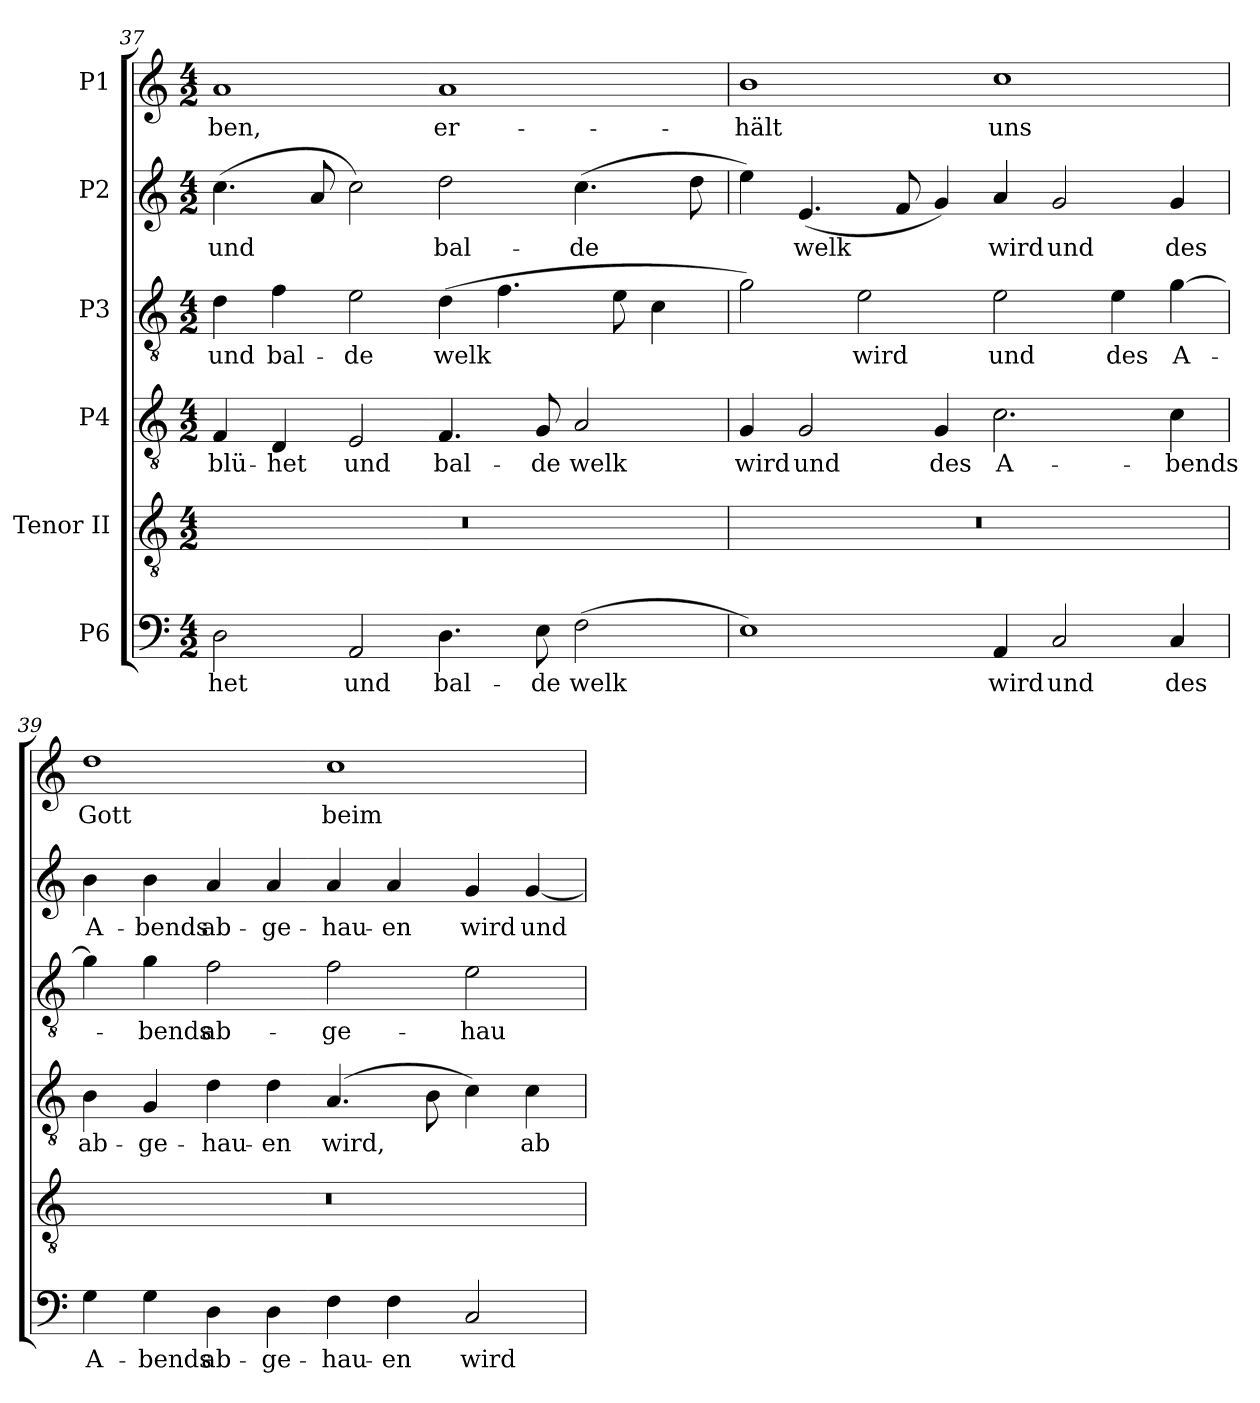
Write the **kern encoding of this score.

**kern	**text	**kern	**kern	**text	**kern	**text	**kern	**text	**kern	**text
*part6	*part6	*part5	*part4	*part4	*part3	*part3	*part2	*part2	*part1	*part1
*staff6	*staff6	*staff5	*staff4	*staff4	*staff3	*staff3	*staff2	*staff2	*staff1	*staff1
*I"P6	*	*I"Tenor II	*I"P4	*	*I"P3	*	*I"P2	*	*I"P1	*
*clefF4	*	*clefGv2	*clefGv2	*	*clefGv2	*	*clefG2	*	*clefG2	*
*	*	*ITrd7c12	*ITrd7c12	*	*ITrd7c12	*	*	*	*	*
*k[]	*	*k[]	*k[]	*	*k[]	*	*k[]	*	*k[]	*
*C:	*	*C:	*C:	*	*C:	*	*C:	*	*C:	*
*M4/2	*	*M4/2	*M4/2	*	*M4/2	*	*M4/2	*	*M4/2	*
=37	=37	=37	=37	=37	=37	=37	=37	=37	=37	=37
!	!LO:LY:b:color=#000000	!LO:N:vis=1	!	!	!	!	!	!	!	!
!	!	!	!	!LO:LY:b:color=#000000	!	!	!	!	!	!
!	!	!	!	!	!	!LO:LY:b:color=#000000	!	!	!	!
!	!	!	!	!	!	!	!	!LO:LY:b:color=#000000	!	!
!	!	!	!	!	!	!	!	!	!	!LO:LY:b:color=#000000
2Di\	-het	0r	4FFi/	blü-	4Di\	und	(4.cci\	und	1ai	-ben,
!	!	!	!	!LO:LY:b:color=#000000	!	!	!	!	!	!
!	!	!	!	!	!	!LO:LY:b:color=#000000	!	!	!	!
.	.	.	4DDi/	-het	4Fi\	bal-	.	.	.	.
.	.	.	.	.	.	.	8ai/	.	.	.
!	!LO:LY:b:color=#000000	!	!	!	!	!	!	!	!	!
!	!	!	!	!LO:LY:b:color=#000000	!	!	!	!	!	!
!	!	!	!	!	!	!LO:LY:b:color=#000000	!	!	!	!
2AAi/	und	.	2EEi/	und	2Ei\	-de	2cci\)	.	.	.
!	!LO:LY:b:color=#000000	!	!	!	!	!	!	!	!	!
!	!	!	!	!LO:LY:b:color=#000000	!	!	!	!	!	!
!	!	!	!	!	!	!LO:LY:b:color=#000000	!	!	!	!
!	!	!	!	!	!	!	!	!LO:LY:b:color=#000000	!	!
!	!	!	!	!	!	!	!	!	!	!LO:LY:b:color=#000000
4.Di\	bal-	.	4.FFi/	bal-	(4Di\	welk	2ddi\	bal-	1ai	er-
.	.	.	.	.	4.Fi\	.	.	.	.	.
!	!LO:LY:b:color=#000000	!	!	!	!	!	!	!	!	!
!	!	!	!	!LO:LY:b:color=#000000	!	!	!	!	!	!
8Ei\	-de	.	8GGi/	-de	.	.	.	.	.	.
!	!LO:LY:b:color=#000000	!	!	!	!	!	!	!	!	!
!	!	!	!	!LO:LY:b:color=#000000	!	!	!	!	!	!
!	!	!	!	!	!	!	!	!LO:LY:b:color=#000000	!	!
(2Fi\	welk	.	2AAi/	welk	.	.	(4.cci\	-de	.	.
.	.	.	.	.	8Ei\	.	.	.	.	.
.	.	.	.	.	4Ci\	.	.	.	.	.
.	.	.	.	.	.	.	8ddi\	.	.	.
=38	=38	=38	=38	=38	=38	=38	=38	=38	=38	=38
!	!	!LO:N:vis=1	!	!	!	!	!	!	!	!
!	!	!	!	!LO:LY:b:color=#000000	!	!	!	!	!	!
!	!	!	!	!	!	!	!	!	!	!LO:LY:b:color=#000000
1Ei)	.	0r	4GGi/	wird	2Gi\)	.	4eei\)	.	1bi	-hält
!	!	!	!	!LO:LY:b:color=#000000	!	!	!	!	!	!
!	!	!	!	!	!	!	!	!LO:LY:b:color=#000000	!	!
.	.	.	2GGi/	und	.	.	(4.ei/	welk	.	.
!	!	!	!	!	!	!LO:LY:b:color=#000000	!	!	!	!
.	.	.	.	.	2Ei\	wird	.	.	.	.
.	.	.	.	.	.	.	8fi/	.	.	.
!	!	!	!	!LO:LY:b:color=#000000	!	!	!	!	!	!
.	.	.	4GGi/	des	.	.	4gi/)	.	.	.
!	!LO:LY:b:color=#000000	!	!	!	!	!	!	!	!	!
!	!	!	!	!LO:LY:b:color=#000000	!	!	!	!	!	!
!	!	!	!	!	!	!LO:LY:b:color=#000000	!	!	!	!
!	!	!	!	!	!	!	!	!LO:LY:b:color=#000000	!	!
!	!	!	!	!	!	!	!	!	!	!LO:LY:b:color=#000000
4AAi/	wird	.	2.Ci\	A-	2Ei\	und	4ai/	wird	1cci	uns
!	!LO:LY:b:color=#000000	!	!	!	!	!	!	!	!	!
!	!	!	!	!	!	!	!	!LO:LY:b:color=#000000	!	!
2Ci/	und	.	.	.	.	.	2gi/	und	.	.
!	!	!	!	!	!	!LO:LY:b:color=#000000	!	!	!	!
.	.	.	.	.	4Ei\	des	.	.	.	.
!	!LO:LY:b:color=#000000	!	!	!	!	!	!	!	!	!
!	!	!	!	!LO:LY:b:color=#000000	!	!	!	!	!	!
!	!	!	!	!	!	!LO:LY:b:color=#000000	!	!	!	!
!	!	!	!	!	!	!	!	!LO:LY:b:color=#000000	!	!
4Ci/	des	.	4Ci\	-bends	[4Gi\	A-	4gi/	des	.	.
!!LO:LB:g=z
=39	=39	=39	=39	=39	=39	=39	=39	=39	=39	=39
!	!LO:LY:b:color=#000000	!LO:N:vis=1	!	!	!	!	!	!	!	!
!	!	!	!	!LO:LY:b:color=#000000	!	!	!	!	!	!
!	!	!	!	!	!	!	!	!LO:LY:b:color=#000000	!	!
!	!	!	!	!	!	!	!	!	!	!LO:LY:b:color=#000000
4Gi\	A-	0r	4BBi\	ab-	4Gi\]	.	4bi\	A-	1ddi	Gott
!	!LO:LY:b:color=#000000	!	!	!	!	!	!	!	!	!
!	!	!	!	!LO:LY:b:color=#000000	!	!	!	!	!	!
!	!	!	!	!	!	!LO:LY:b:color=#000000	!	!	!	!
!	!	!	!	!	!	!	!	!LO:LY:b:color=#000000	!	!
4Gi\	-bends	.	4GGi/	-ge-	4Gi\	-bends	4bi\	-bends	.	.
!	!LO:LY:b:color=#000000	!	!	!	!	!	!	!	!	!
!	!	!	!	!LO:LY:b:color=#000000	!	!	!	!	!	!
!	!	!	!	!	!	!LO:LY:b:color=#000000	!	!	!	!
!	!	!	!	!	!	!	!	!LO:LY:b:color=#000000	!	!
4Di\	ab-	.	4Di\	-hau-	2Fi\	ab-	4ai/	ab-	.	.
!	!LO:LY:b:color=#000000	!	!	!	!	!	!	!	!	!
!	!	!	!	!LO:LY:b:color=#000000	!	!	!	!	!	!
!	!	!	!	!	!	!	!	!LO:LY:b:color=#000000	!	!
4Di\	-ge-	.	4Di\	-en	.	.	4ai/	-ge-	.	.
!	!LO:LY:b:color=#000000	!	!	!	!	!	!	!	!	!
!	!	!	!	!LO:LY:b:color=#000000	!	!	!	!	!	!
!	!	!	!	!	!	!LO:LY:b:color=#000000	!	!	!	!
!	!	!	!	!	!	!	!	!LO:LY:b:color=#000000	!	!
!	!	!	!	!	!	!	!	!	!	!LO:LY:b:color=#000000
4Fi\	-hau-	.	(4.AAi/	wird,	2Fi\	-ge-	4ai/	-hau-	1cci	beim
!	!LO:LY:b:color=#000000	!	!	!	!	!	!	!	!	!
!	!	!	!	!	!	!	!	!LO:LY:b:color=#000000	!	!
4Fi\	-en	.	.	.	.	.	4ai/	-en	.	.
.	.	.	8BBi\	.	.	.	.	.	.	.
!	!LO:LY:b:color=#000000	!	!	!	!	!	!	!	!	!
!	!	!	!	!	!	!LO:LY:b:color=#000000	!	!	!	!
!	!	!	!	!	!	!	!	!LO:LY:b:color=#000000	!	!
2Ci/	wird	.	4Ci\)	.	2Ei\	-hau-	4gi/	wird	.	.
!	!	!	!	!LO:LY:b:color=#000000	!	!	!	!	!	!
!	!	!	!	!	!	!	!	!LO:LY:b:color=#000000	!	!
.	.	.	4Ci\	ab-	.	.	[4gi/	und	.	.
=	=	=	=	=	=	=	=	=	=	=
*-	*-	*-	*-	*-	*-	*-	*-	*-	*-	*-
